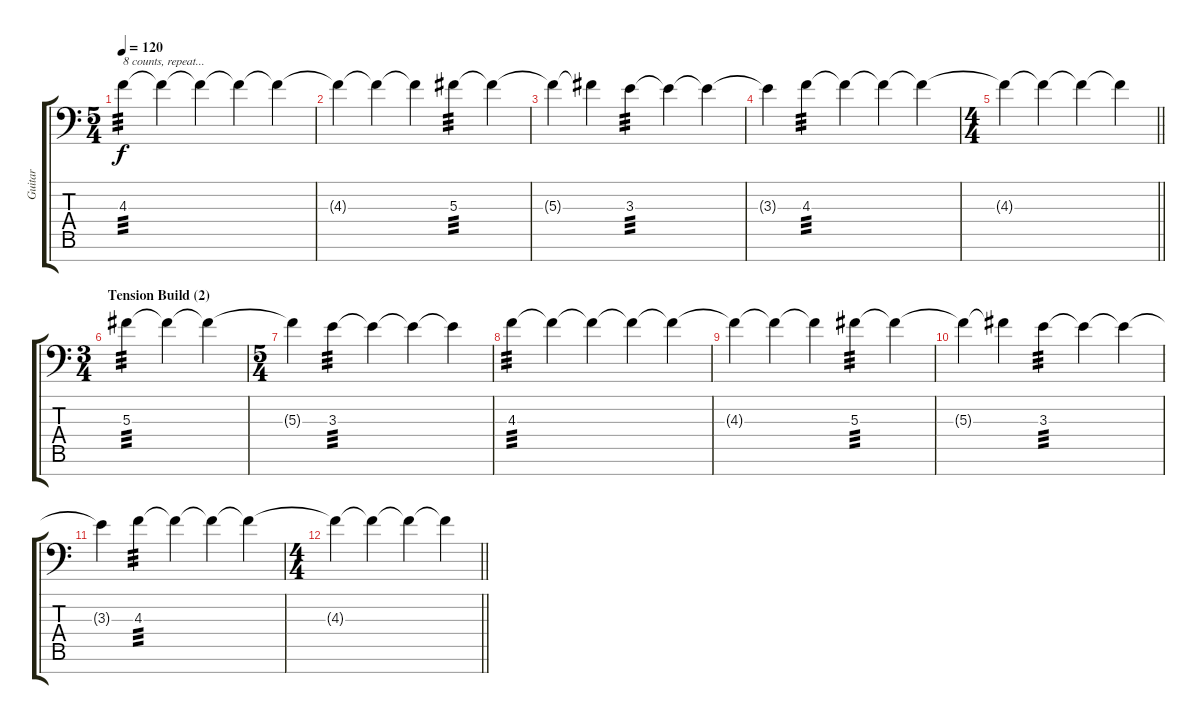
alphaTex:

\track ("Guitar" "Guitar") {instrument overdrivenguitar}
\staff {score tabs}
\tuning (Bb3 Gb3 Db3 Ab2 Eb2 Bb1 F1) {hide}
\ts (5 4)
\tempo 120
\clef f4
\ks c
4.3.4{txt "8 counts, repeat..." tp 3 dy f} 4.3{t}.4 4.3{t}.4 4.3{t}.4 4.3{t}.4 |
4.3{t}.4 4.3{t}.4 4.3{t}.4 5.3.4{tp 3} 5.3{t}.4 |
5.3{t}.4 5.3{t}.4 3.3.4{tp 3} 3.3{t}.4 3.3{t}.4 |
3.3{t}.4 4.3.4{tp 3} 4.3{t}.4 4.3{t}.4 4.3{t}.4 |
\ts (4 4)
\barLineRight lightlight
4.3{t}.4 4.3{t}.4 4.3{t}.4 4.3{t}.4 |
\ts (3 4)
\section ("" "Tension Build (2)")
5.3.4{tp 3} 5.3{t}.4 5.3{t}.4 |
\ts (5 4)
5.3{t}.4 3.3.4{tp 3} 3.3{t}.4 3.3{t}.4 3.3{t}.4 |
4.3.4{tp 3} 4.3{t}.4 4.3{t}.4 4.3{t}.4 4.3{t}.4 |
4.3{t}.4 4.3{t}.4 4.3{t}.4 5.3.4{tp 3} 5.3{t}.4 |
5.3{t}.4 5.3{t}.4 3.3.4{tp 3} 3.3{t}.4 3.3{t}.4 |
3.3{t}.4 4.3.4{tp 3} 4.3{t}.4 4.3{t}.4 4.3{t}.4 |
\ts (4 4)
\barLineRight lightlight
4.3{t}.4 4.3{t}.4 4.3{t}.4 4.3{t}.4
